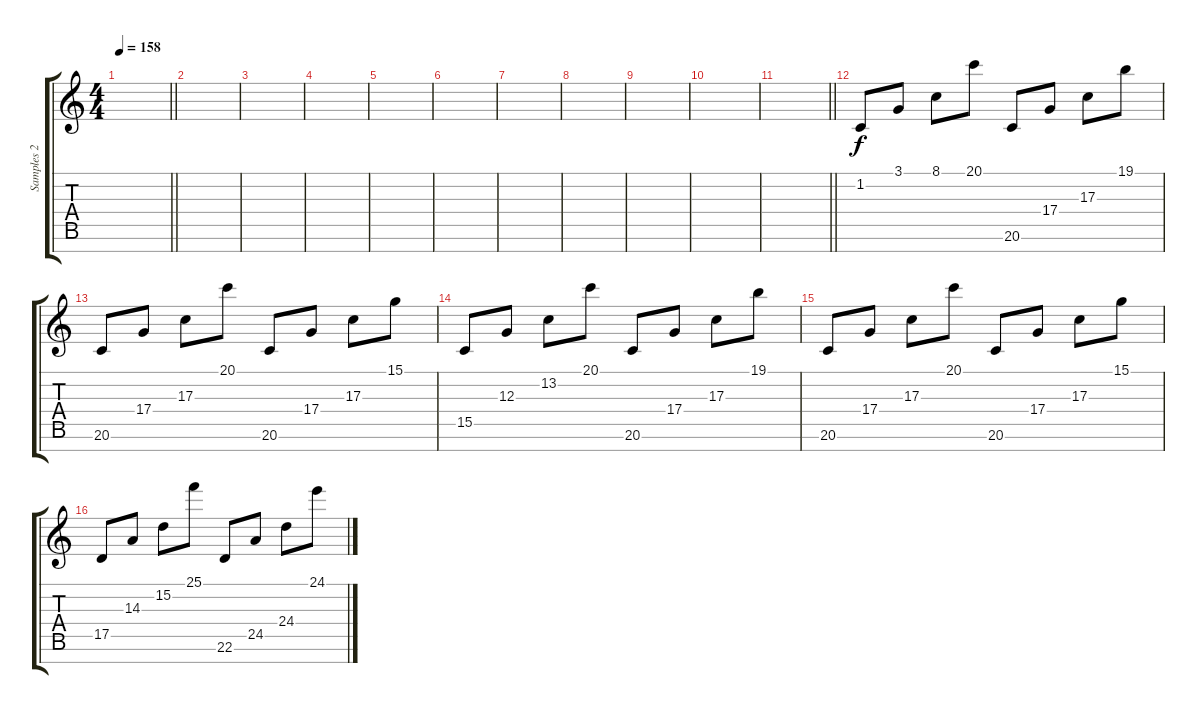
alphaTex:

\track ("Samples 2" "Samples 2") {instrument lead2sawtooth}
\staff {score tabs}
\tuning (E4 B3 G3 D3 A2 E2 B1) {hide}
\ts (4 4)
\tempo 158
\clef g2
\barLineRight lightlight
\ks c
|
\section ("" " ")
|
|
|
|
|
|
|
|
|
\barLineRight lightlight
|
\section ("" " ")
1.2.8 3.1.8 8.1.8 20.1.8 20.6.8 17.4.8 17.3.8 19.1.8 |
20.6.8 17.4.8 17.3.8 20.1.8 20.6.8 17.4.8 17.3.8 15.1.8 |
15.5.8 12.3.8 13.2.8 20.1.8 20.6.8 17.4.8 17.3.8 19.1.8 |
20.6.8 17.4.8 17.3.8 20.1.8 20.6.8 17.4.8 17.3.8 15.1.8 |
17.5.8 14.3.8 15.2.8 25.1.8 22.6.8 24.5.8 24.4.8 24.1.8
